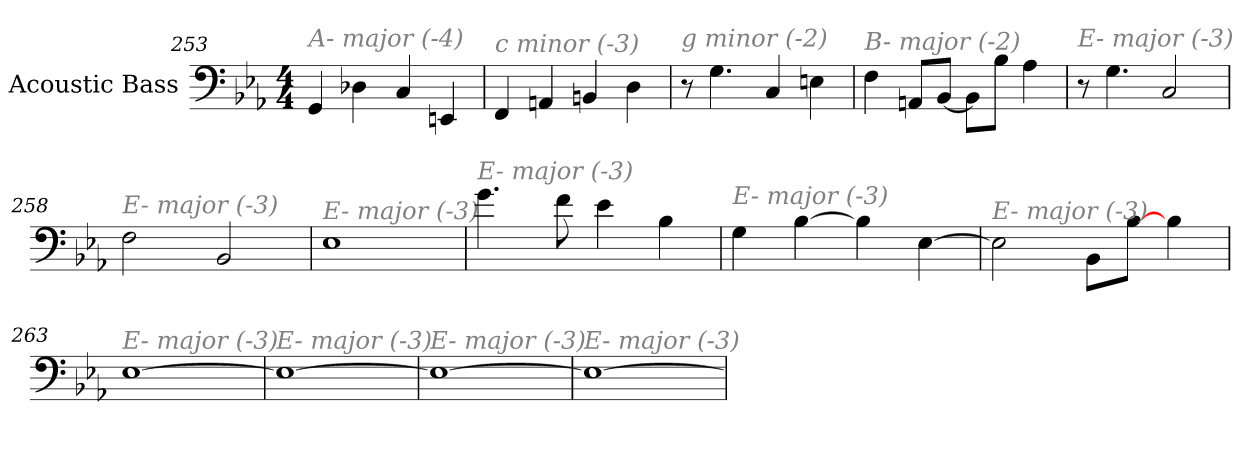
**kern
*part1
*staff1
*I"Acoustic Bass
*clefF4
*ITrd7c12
*k[b-e-a-]
*E-:
*M4/4
=253
!LO:TX:i:color=#808080:t=A- major (-4)
4GGG
4DD-X
4CC
4EEEn
=254
!LO:TX:i:color=#808080:t=c minor (-3)
4FFF
4AAAn
4BBBn
4DD
=255
!LO:TX:i:color=#808080:t=g minor (-2)
8r
4.GG
4CC
4EEn
=256
!LO:TX:i:color=#808080:t=B- major (-2)
4FF
8AAAnL
[8BBB-J
8BBB-L]
8BB-J
4AA-
=257
!LO:TX:i:color=#808080:t=E- major (-3)
8r
4.GG
2CC
=258
!LO:TX:i:color=#808080:t=E- major (-3)
2FF
2BBB-
=259
!LO:TX:i:color=#808080:t=E- major (-3)
1EE-
=260
!LO:TX:i:color=#808080:t=E- major (-3)
4.G
8F
4E-
4BB-
=261
!LO:TX:i:color=#808080:t=E- major (-3)
4GG
[4BB-
4BB-]
[4EE-
=262
!LO:TX:i:color=#808080:t=E- major (-3)
2EE-]
8BBB-L
[8BB-J
4BB-
=263
!LO:TX:i:color=#808080:t=E- major (-3)
[1EE-
=264
!LO:TX:i:color=#808080:t=E- major (-3)
1EE-_
=265
!LO:TX:i:color=#808080:t=E- major (-3)
1EE-_
=266
!LO:TX:i:color=#808080:t=E- major (-3)
1EE-_
=
*-
